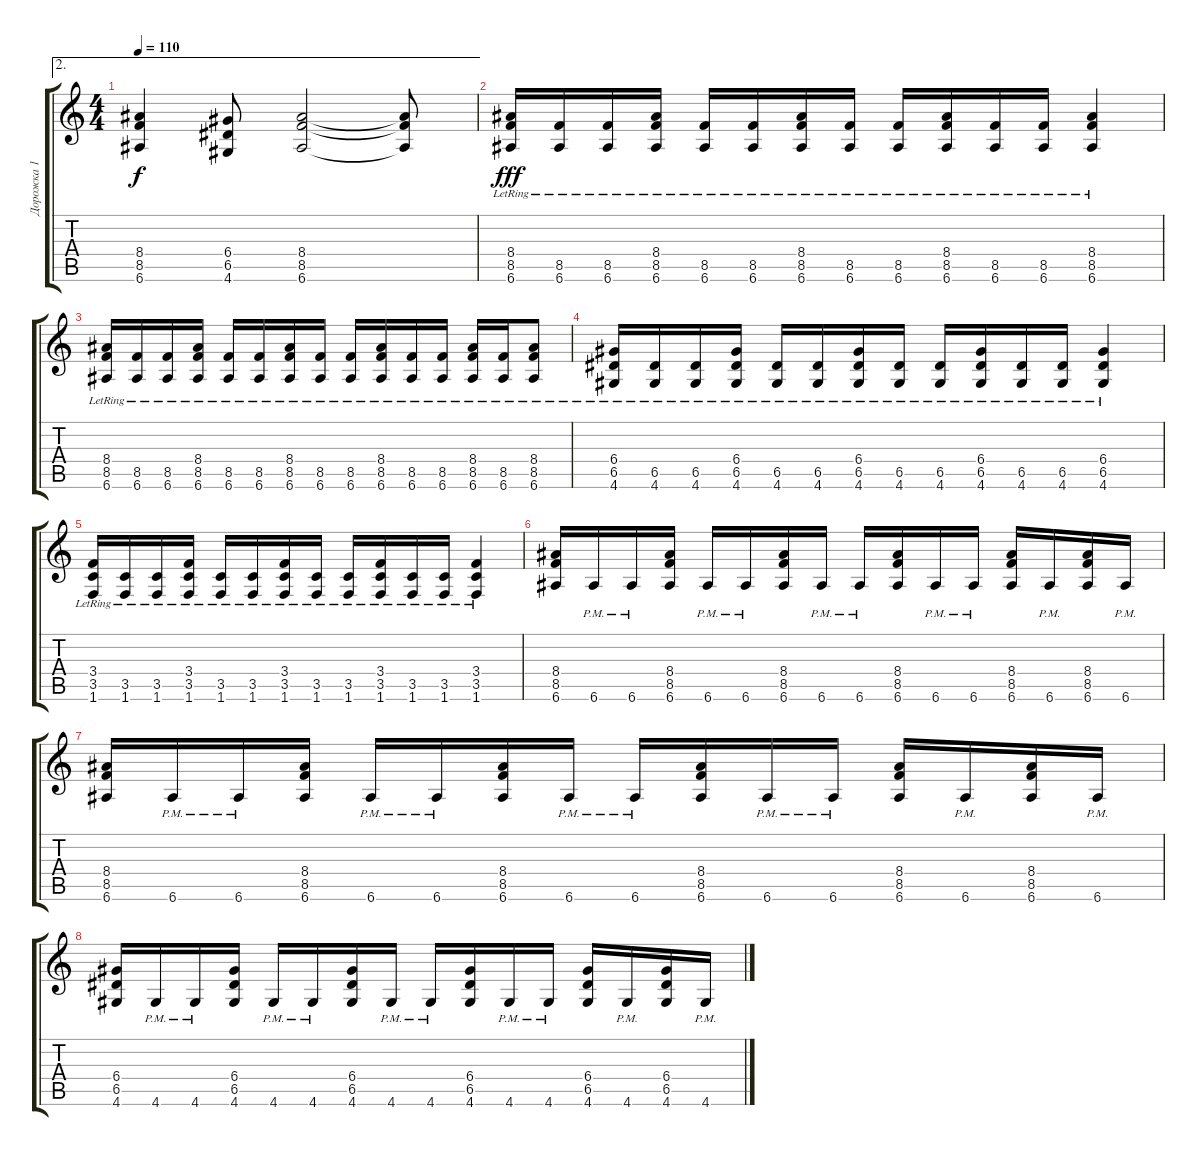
\track ("Дорожка 1" "Дорожка 1") {instrument distortionguitar}
\staff {score tabs}
\tuning (E4 B3 G3 D3 A2 E2) {hide}
\ae 2
\ts (4 4)
\tempo 110
\clef g2
\ks c
(8.4 8.5 6.6).4{dy f} (6.4 6.5 4.6).8 (8.4 8.5 6.6).2 (8.4{t} 8.5{t} 6.6{t}).8 |
(8.4{lr} 8.5{lr} 6.6{lr}).16{dy fff} (8.5{lr} 6.6{lr}).16 (8.5{lr} 6.6{lr}).16 (8.4{lr} 8.5{lr} 6.6{lr}).16 (8.5{lr} 6.6{lr}).16 (8.5{lr} 6.6{lr}).16 (8.4{lr} 8.5{lr} 6.6{lr}).16 (8.5{lr} 6.6{lr}).16 (8.5{lr} 6.6{lr}).16 (8.4{lr} 8.5{lr} 6.6{lr}).16 (8.5{lr} 6.6{lr}).16 (8.5{lr} 6.6{lr}).16 (8.4{lr} 8.5{lr} 6.6{lr}).4 |
(8.4{lr} 8.5{lr} 6.6{lr}).16 (8.5{lr} 6.6{lr}).16 (8.5{lr} 6.6{lr}).16 (8.4{lr} 8.5{lr} 6.6{lr}).16 (8.5{lr} 6.6{lr}).16 (8.5{lr} 6.6{lr}).16 (8.4{lr} 8.5{lr} 6.6{lr}).16 (8.5{lr} 6.6{lr}).16 (8.5{lr} 6.6{lr}).16 (8.4{lr} 8.5{lr} 6.6{lr}).16 (8.5{lr} 6.6{lr}).16 (8.5{lr} 6.6{lr}).16 (8.4{lr} 8.5{lr} 6.6{lr}).16 (8.5{lr} 6.6{lr}).16 (8.4{lr} 8.5{lr} 6.6{lr}).8 |
(6.4{lr} 6.5{lr} 4.6{lr}).16 (6.5{lr} 4.6{lr}).16 (6.5{lr} 4.6{lr}).16 (6.4{lr} 6.5{lr} 4.6{lr}).16 (6.5{lr} 4.6{lr}).16 (6.5{lr} 4.6{lr}).16 (6.4{lr} 6.5{lr} 4.6{lr}).16 (6.5{lr} 4.6{lr}).16 (6.5{lr} 4.6{lr}).16 (6.4{lr} 6.5{lr} 4.6{lr}).16 (6.5{lr} 4.6{lr}).16 (6.5{lr} 4.6{lr}).16 (6.4{lr} 6.5{lr} 4.6{lr}).4 |
(3.4{lr} 3.5{lr} 1.6{lr}).16 (3.5{lr} 1.6{lr}).16 (3.5{lr} 1.6{lr}).16 (3.4{lr} 3.5{lr} 1.6{lr}).16 (3.5{lr} 1.6{lr}).16 (3.5{lr} 1.6{lr}).16 (3.4{lr} 3.5{lr} 1.6{lr}).16 (3.5{lr} 1.6{lr}).16 (3.5{lr} 1.6{lr}).16 (3.4{lr} 3.5{lr} 1.6{lr}).16 (3.5{lr} 1.6{lr}).16 (3.5{lr} 1.6{lr}).16 (3.4{lr} 3.5{lr} 1.6{lr}).4 |
(8.4 8.5 6.6).16 6.6{pm}.16 6.6{pm}.16 (8.4 8.5 6.6).16 6.6{pm}.16 6.6{pm}.16 (8.4 8.5 6.6).16 6.6{pm}.16 6.6{pm}.16 (8.4 8.5 6.6).16 6.6{pm}.16 6.6{pm}.16 (8.4 8.5 6.6).16 6.6{pm}.16 (8.4 8.5 6.6).16 6.6{pm}.16 |
(8.4 8.5 6.6).16 6.6{pm}.16 6.6{pm}.16 (8.4 8.5 6.6).16 6.6{pm}.16 6.6{pm}.16 (8.4 8.5 6.6).16 6.6{pm}.16 6.6{pm}.16 (8.4 8.5 6.6).16 6.6{pm}.16 6.6{pm}.16 (8.4 8.5 6.6).16 6.6{pm}.16 (8.4 8.5 6.6).16 6.6{pm}.16 |
(6.4 6.5 4.6).16 4.6{pm}.16 4.6{pm}.16 (6.4 6.5 4.6).16 4.6{pm}.16 4.6{pm}.16 (6.4 6.5 4.6).16 4.6{pm}.16 4.6{pm}.16 (6.4 6.5 4.6).16 4.6{pm}.16 4.6{pm}.16 (6.4 6.5 4.6).16 4.6{pm}.16 (6.4 6.5 4.6).16 4.6{pm}.16
